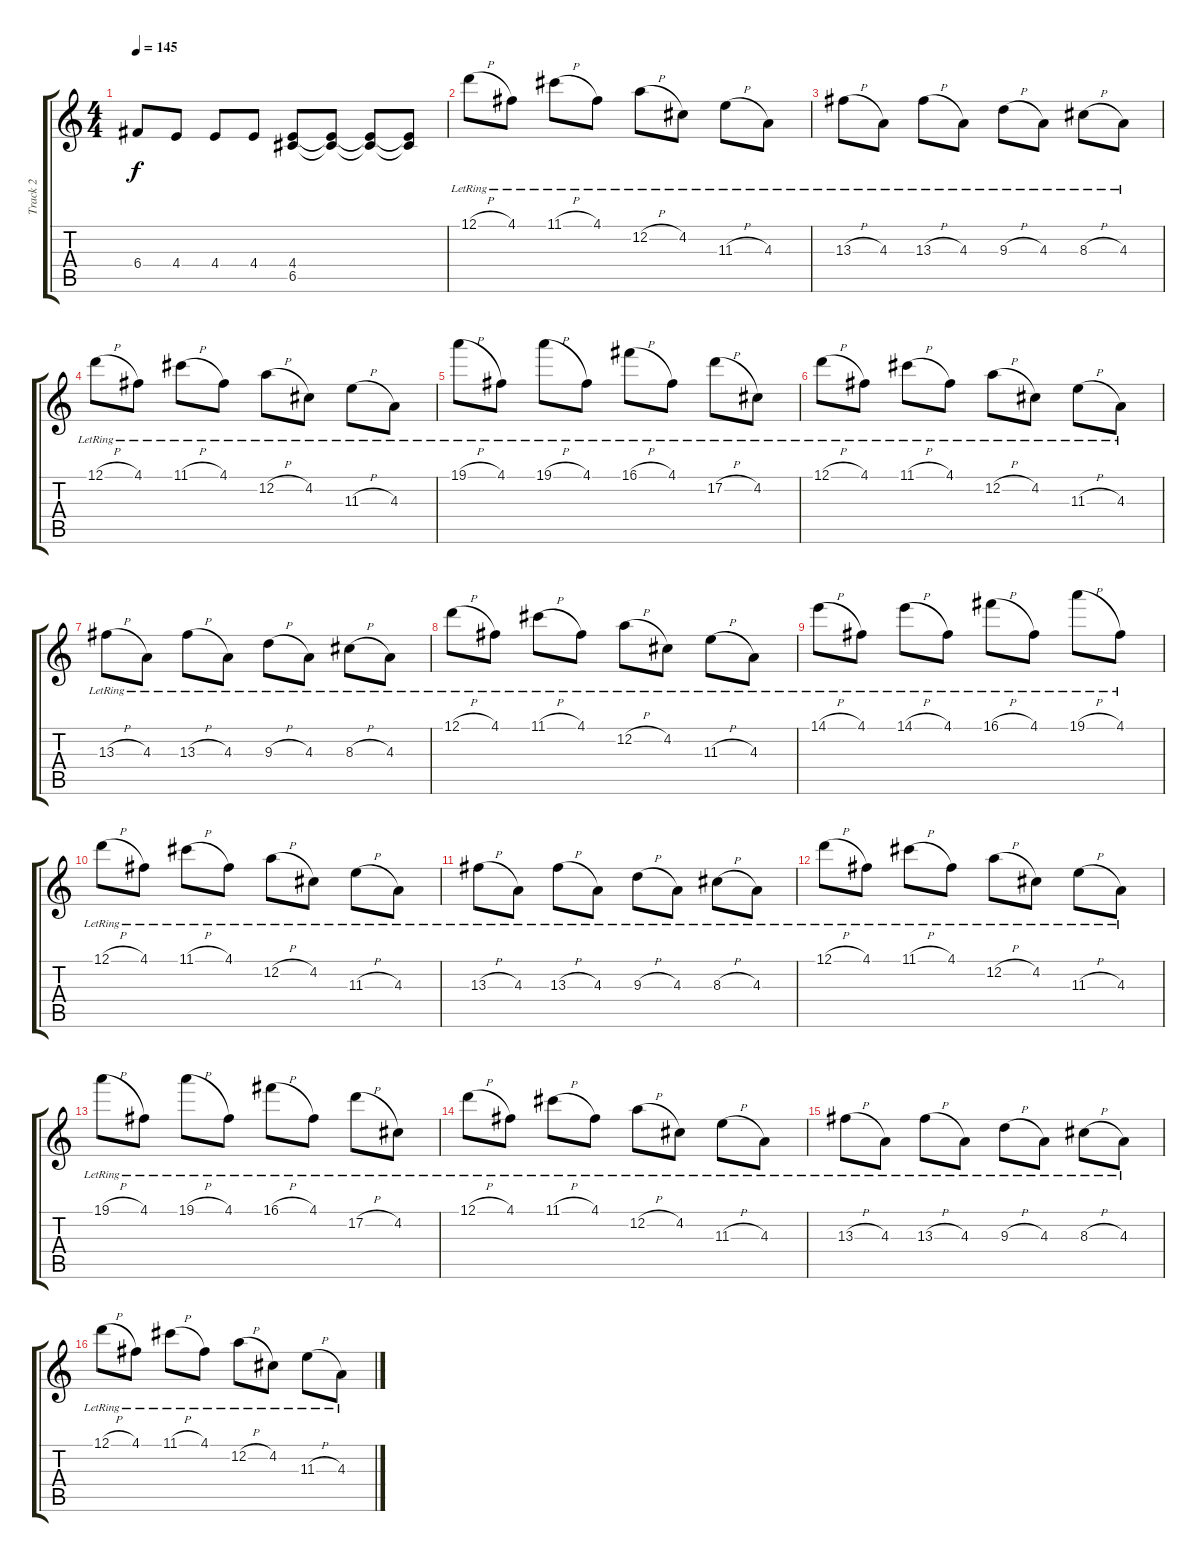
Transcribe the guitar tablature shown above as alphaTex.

\track ("Track 2" "Track 2") {instrument distortionguitar}
\staff {score tabs}
\tuning (D4 A3 F3 C3 G2 C2) {hide}
\ts (4 4)
\tempo 145
\clef g2
\ks c
6.4.8{dy f} 4.4.8 4.4.8 4.4.8 (4.4 6.5).8 (4.4{t} 6.5{t}).8 (4.4{t} 6.5{t}).8 (4.4{t} 6.5{t}).8 |
12.1{h lr}.8 4.1{lr}.8 11.1{h lr}.8 4.1{lr}.8 12.2{h lr}.8 4.2{lr}.8 11.3{h lr}.8 4.3{lr}.8 |
13.3{h lr}.8 4.3{lr}.8 13.3{h lr}.8 4.3{lr}.8 9.3{h lr}.8 4.3{lr}.8 8.3{h lr}.8 4.3{lr}.8 |
12.1{h lr}.8 4.1{lr}.8 11.1{h lr}.8 4.1{lr}.8 12.2{h lr}.8 4.2{lr}.8 11.3{h lr}.8 4.3{lr}.8 |
19.1{h lr}.8 4.1{lr}.8 19.1{h lr}.8 4.1{lr}.8 16.1{h lr}.8 4.1{lr}.8 17.2{h lr}.8 4.2{lr}.8 |
12.1{h lr}.8 4.1{lr}.8 11.1{h lr}.8 4.1{lr}.8 12.2{h lr}.8 4.2{lr}.8 11.3{h lr}.8 4.3{lr}.8 |
13.3{h lr}.8 4.3{lr}.8 13.3{h lr}.8 4.3{lr}.8 9.3{h lr}.8 4.3{lr}.8 8.3{h lr}.8 4.3{lr}.8 |
12.1{h lr}.8 4.1{lr}.8 11.1{h lr}.8 4.1{lr}.8 12.2{h lr}.8 4.2{lr}.8 11.3{h lr}.8 4.3{lr}.8 |
14.1{h lr}.8 4.1{lr}.8 14.1{h lr}.8 4.1{lr}.8 16.1{h lr}.8 4.1{lr}.8 19.1{h lr}.8 4.1{lr}.8 |
12.1{h lr}.8 4.1{lr}.8 11.1{h lr}.8 4.1{lr}.8 12.2{h lr}.8 4.2{lr}.8 11.3{h lr}.8 4.3{lr}.8 |
13.3{h lr}.8 4.3{lr}.8 13.3{h lr}.8 4.3{lr}.8 9.3{h lr}.8 4.3{lr}.8 8.3{h lr}.8 4.3{lr}.8 |
12.1{h lr}.8 4.1{lr}.8 11.1{h lr}.8 4.1{lr}.8 12.2{h lr}.8 4.2{lr}.8 11.3{h lr}.8 4.3{lr}.8 |
19.1{h lr}.8 4.1{lr}.8 19.1{h lr}.8 4.1{lr}.8 16.1{h lr}.8 4.1{lr}.8 17.2{h lr}.8 4.2{lr}.8 |
12.1{h lr}.8 4.1{lr}.8 11.1{h lr}.8 4.1{lr}.8 12.2{h lr}.8 4.2{lr}.8 11.3{h lr}.8 4.3{lr}.8 |
13.3{h lr}.8 4.3{lr}.8 13.3{h lr}.8 4.3{lr}.8 9.3{h lr}.8 4.3{lr}.8 8.3{h lr}.8 4.3{lr}.8 |
12.1{h lr}.8 4.1{lr}.8 11.1{h lr}.8 4.1{lr}.8 12.2{h lr}.8 4.2{lr}.8 11.3{h lr}.8 4.3{lr}.8
